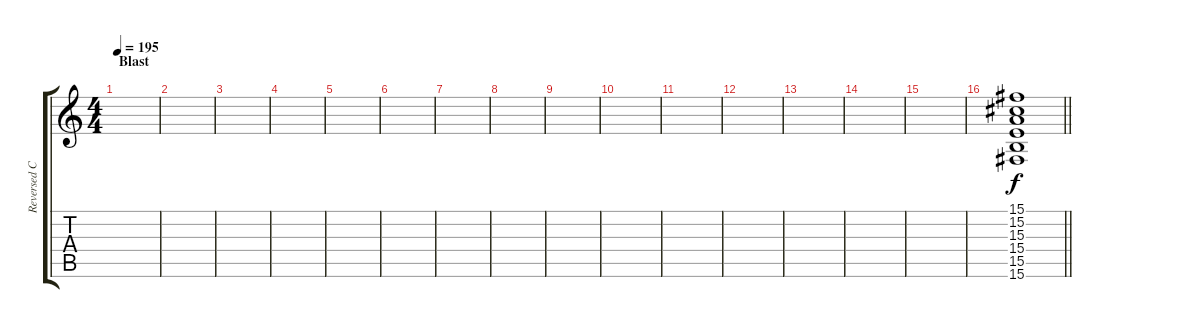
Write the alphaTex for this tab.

\track ("Reversed Cymbals" "Reversed C") {instrument reversecymbal}
\staff {score tabs}
\tuning (Eb4 Bb3 Gb3 Db3 Ab2 Eb2) {hide}
\ts (4 4)
\section ("" "Blast")
\tempo 195
\clef g2
\ks c
|
|
|
|
|
|
|
|
|
|
|
|
|
|
|
\barLineRight lightlight
(15.1 15.2 15.3 15.4 15.5 15.6).1
